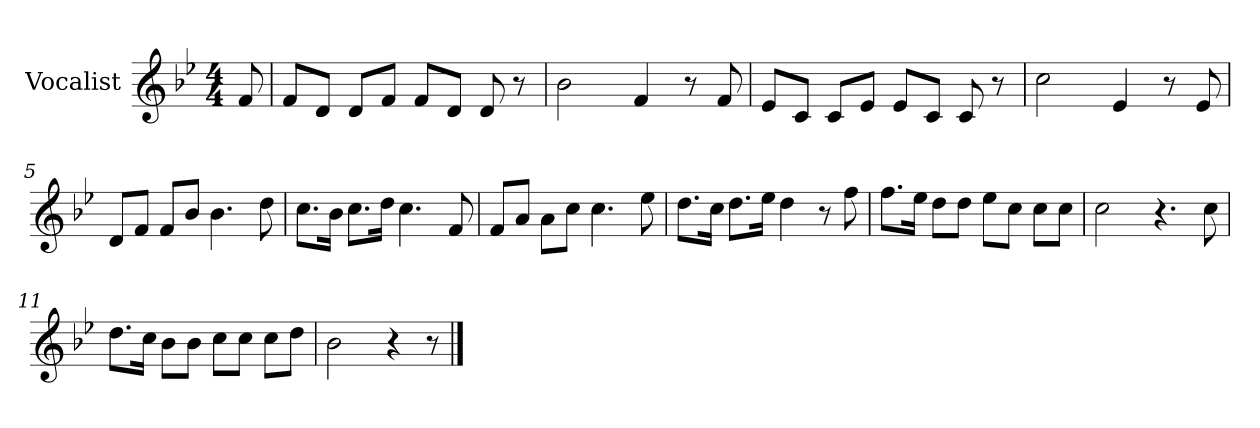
**kern
*part1
*staff1
*I"Vocalist
*k[b-e-]
*B-:
*M4/4
=
8f
=1
8fL
8dJ
8dL
8fJ
8fL
8dJ
8d
8r
=2
2b-
4f
8r
8f
=3
8e-L
8cJ
8cL
8e-J
8e-L
8cJ
8c
8r
=4
2cc
4e-
8r
8e-
=5
8dL
8fJ
8fL
8b-J
4.b-
8dd
=6
8.ccL
16b-Jk
8.ccL
16ddJk
4.cc
8f
=7
8fL
8aJ
8aL
8ccJ
4.cc
8ee-
=8
8.ddL
16ccJk
8.ddL
16ee-Jk
4dd
8r
8ff
=9
8.ffL
16ee-Jk
8ddL
8ddJ
8ee-L
8ccJ
8ccL
8ccJ
=10
2cc
4.r
8cc
=11
8.ddL
16ccJk
8b-L
8b-J
8ccL
8ccJ
8ccL
8ddJ
=12
2b-
4r
8r
==
*-
